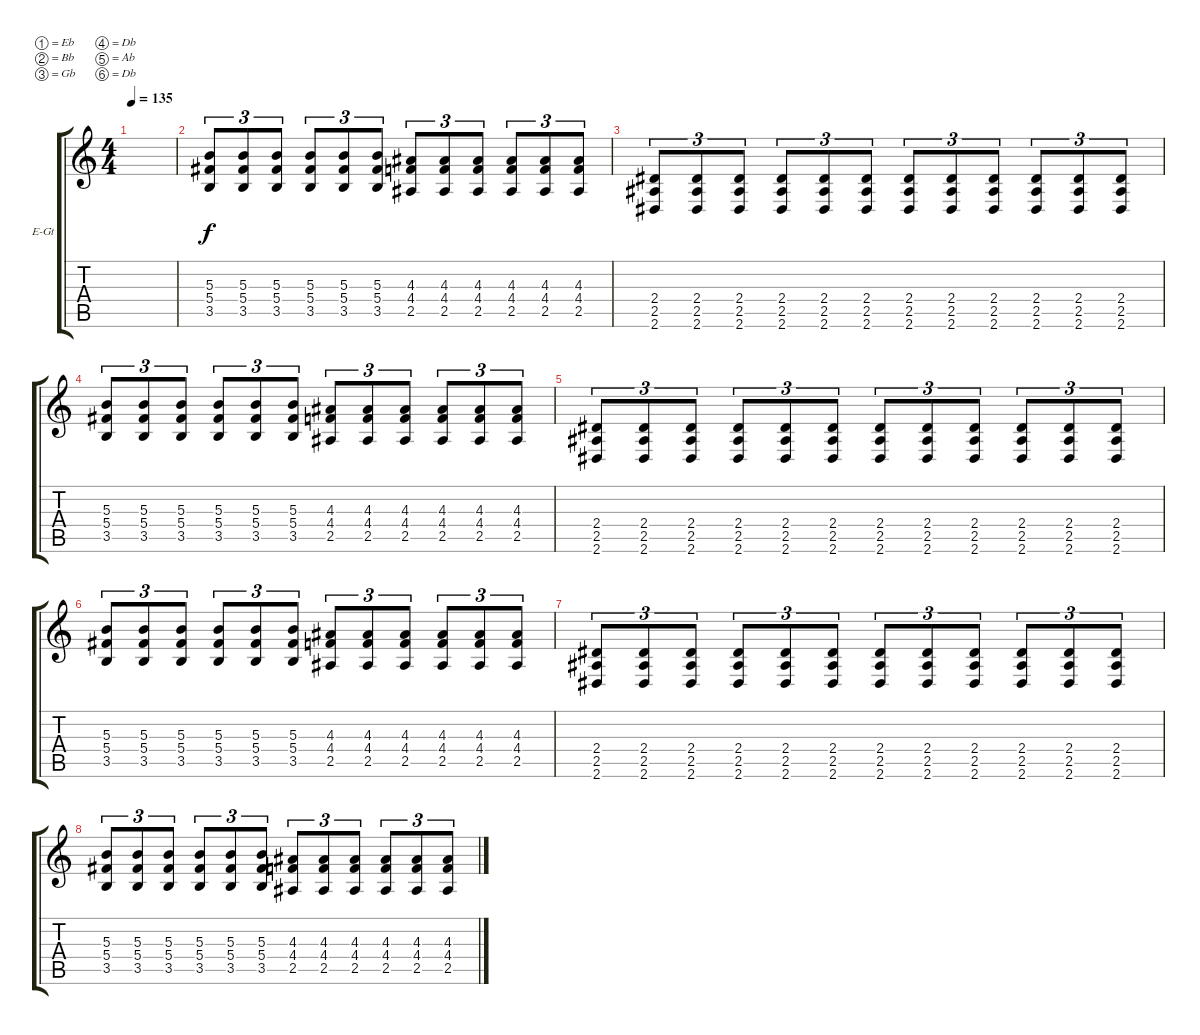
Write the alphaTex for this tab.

\bracketExtendMode groupsimilarinstruments
\firstSystemTrackNameOrientation horizontal
\otherSystemsTrackNameOrientation horizontal
\track ("Electric Guitar" "E-Gt") {instrument distortionguitar}
\staff {score tabs}
\tuning (Eb4 Bb3 Gb3 Db3 Ab2 Db2)
\ts (4 4)
\tempo 135
\clef g2
\scale
0.333333
\ks c
|
\scale
0.333333 (5.3 5.4 3.5).8{tu (3 2) dy f} (5.3 5.4 3.5).8{tu (3 2)} (5.3 5.4 3.5).8{tu (3 2)} (5.3 5.4 3.5).8{tu (3 2)} (5.3 5.4 3.5).8{tu (3 2)} (5.3 5.4 3.5).8{tu (3 2)} (4.3 4.4 2.5).8{tu (3 2)} (4.3 4.4 2.5).8{tu (3 2)} (4.3 4.4 2.5).8{tu (3 2)} (4.3 4.4 2.5).8{tu (3 2)} (4.3 4.4 2.5).8{tu (3 2)} (4.3 4.4 2.5).8{tu (3 2)} |
\scale
0.333333 (2.4 2.5 2.6).8{tu (3 2)} (2.4 2.5 2.6).8{tu (3 2)} (2.4 2.5 2.6).8{tu (3 2)} (2.4 2.5 2.6).8{tu (3 2)} (2.4 2.5 2.6).8{tu (3 2)} (2.4 2.5 2.6).8{tu (3 2)} (2.4 2.5 2.6).8{tu (3 2)} (2.4 2.5 2.6).8{tu (3 2)} (2.4 2.5 2.6).8{tu (3 2)} (2.4 2.5 2.6).8{tu (3 2)} (2.4 2.5 2.6).8{tu (3 2)} (2.4 2.5 2.6).8{tu (3 2)} |
\scale
0.333333 (5.3 5.4 3.5).8{tu (3 2)} (5.3 5.4 3.5).8{tu (3 2)} (5.3 5.4 3.5).8{tu (3 2)} (5.3 5.4 3.5).8{tu (3 2)} (5.3 5.4 3.5).8{tu (3 2)} (5.3 5.4 3.5).8{tu (3 2)} (4.3 4.4 2.5).8{tu (3 2)} (4.3 4.4 2.5).8{tu (3 2)} (4.3 4.4 2.5).8{tu (3 2)} (4.3 4.4 2.5).8{tu (3 2)} (4.3 4.4 2.5).8{tu (3 2)} (4.3 4.4 2.5).8{tu (3 2)} |
\scale
0.333333 (2.4 2.5 2.6).8{tu (3 2)} (2.4 2.5 2.6).8{tu (3 2)} (2.4 2.5 2.6).8{tu (3 2)} (2.4 2.5 2.6).8{tu (3 2)} (2.4 2.5 2.6).8{tu (3 2)} (2.4 2.5 2.6).8{tu (3 2)} (2.4 2.5 2.6).8{tu (3 2)} (2.4 2.5 2.6).8{tu (3 2)} (2.4 2.5 2.6).8{tu (3 2)} (2.4 2.5 2.6).8{tu (3 2)} (2.4 2.5 2.6).8{tu (3 2)} (2.4 2.5 2.6).8{tu (3 2)} |
\scale
0.333333 (5.3 5.4 3.5).8{tu (3 2)} (5.3 5.4 3.5).8{tu (3 2)} (5.3 5.4 3.5).8{tu (3 2)} (5.3 5.4 3.5).8{tu (3 2)} (5.3 5.4 3.5).8{tu (3 2)} (5.3 5.4 3.5).8{tu (3 2)} (4.3 4.4 2.5).8{tu (3 2)} (4.3 4.4 2.5).8{tu (3 2)} (4.3 4.4 2.5).8{tu (3 2)} (4.3 4.4 2.5).8{tu (3 2)} (4.3 4.4 2.5).8{tu (3 2)} (4.3 4.4 2.5).8{tu (3 2)} |
\scale
0.333333 (2.4 2.5 2.6).8{tu (3 2)} (2.4 2.5 2.6).8{tu (3 2)} (2.4 2.5 2.6).8{tu (3 2)} (2.4 2.5 2.6).8{tu (3 2)} (2.4 2.5 2.6).8{tu (3 2)} (2.4 2.5 2.6).8{tu (3 2)} (2.4 2.5 2.6).8{tu (3 2)} (2.4 2.5 2.6).8{tu (3 2)} (2.4 2.5 2.6).8{tu (3 2)} (2.4 2.5 2.6).8{tu (3 2)} (2.4 2.5 2.6).8{tu (3 2)} (2.4 2.5 2.6).8{tu (3 2)} |
\scale
0.333333 (5.3 5.4 3.5).8{tu (3 2)} (5.3 5.4 3.5).8{tu (3 2)} (5.3 5.4 3.5).8{tu (3 2)} (5.3 5.4 3.5).8{tu (3 2)} (5.3 5.4 3.5).8{tu (3 2)} (5.3 5.4 3.5).8{tu (3 2)} (4.3 4.4 2.5).8{tu (3 2)} (4.3 4.4 2.5).8{tu (3 2)} (4.3 4.4 2.5).8{tu (3 2)} (4.3 4.4 2.5).8{tu (3 2)} (4.3 4.4 2.5).8{tu (3 2)} (4.3 4.4 2.5).8{tu (3 2)}
